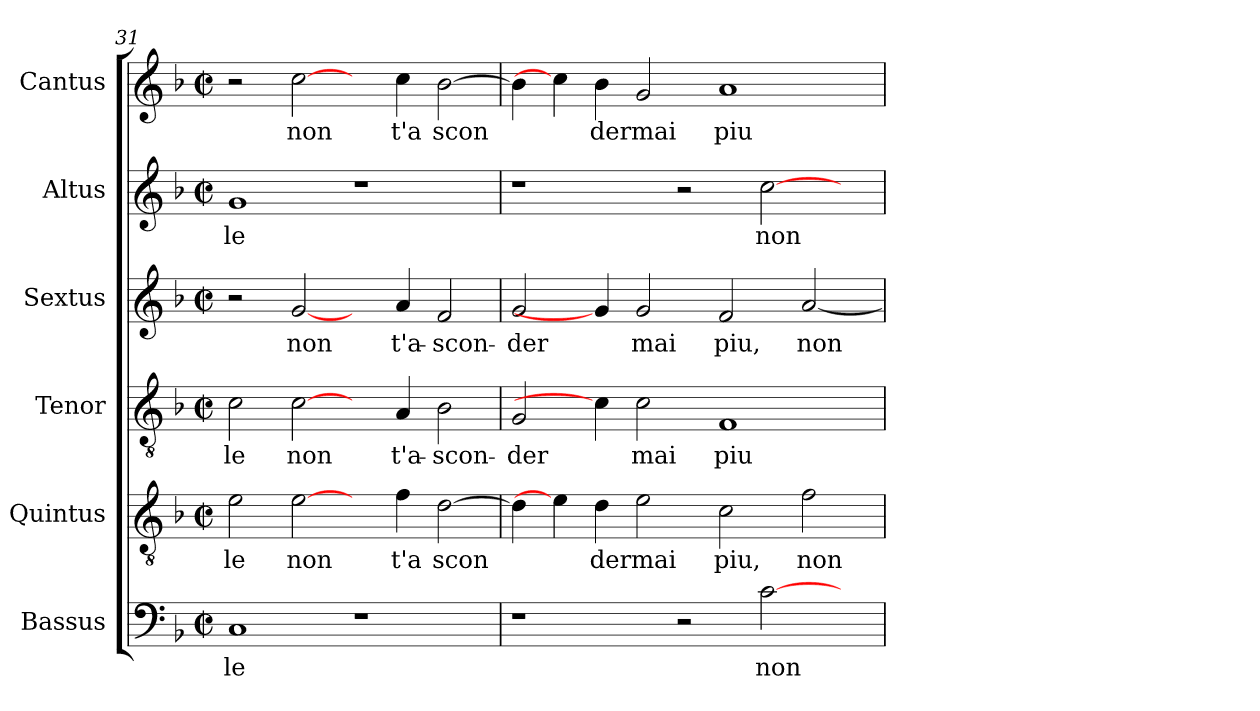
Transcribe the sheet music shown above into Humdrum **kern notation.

**kern	**text	**kern	**text	**kern	**text	**kern	**text	**kern	**text	**kern	**text
*part6	*part6	*part5	*part5	*part4	*part4	*part3	*part3	*part2	*part2	*part1	*part1
*staff6	*staff6	*staff5	*staff5	*staff4	*staff4	*staff3	*staff3	*staff2	*staff2	*staff1	*staff1
*I"Bassus	*	*I"Quintus	*	*I"Tenor	*	*I"Sextus	*	*I"Altus	*	*I"Cantus	*
*clefF4	*	*clefGv2	*	*clefGv2	*	*clefG2	*	*clefG2	*	*clefG2	*
*k[b-]	*	*k[b-]	*	*k[b-]	*	*k[b-]	*	*k[b-]	*	*k[b-]	*
*F:	*	*F:	*	*F:	*	*F:	*	*F:	*	*F:	*
*M2/2	*	*M2/2	*	*M2/2	*	*M2/2	*	*M2/2	*	*M2/2	*
*met(c|)	*	*met(c|)	*	*met(c|)	*	*met(c|)	*	*met(c|)	*	*met(c|)	*
=31	=31	=31	=31	=31	=31	=31	=31	=31	=31	=31	=31
!	!LO:LY:b:cj	!	!LO:LY:b:cj	!	!LO:LY:b:cj	!	!	!	!LO:LY:b:cj	!	!
1C	le	2e\	le	2c\	-le	2r	.	1g	le	2r	.
!	!	!	!LO:LY:b:cj	!	!LO:LY:b:cj	!	!LO:LY:b:cj	!	!	!	!LO:LY:b:cj
.	.	[2e\	non	[2c\	non	[2g/	non	.	.	[2cc\	non
1r	.	4ryy	.	4ryy	.	4ryy	.	1r	.	4ryy	.
!	!	!	!LO:LY:b:cj	!	!LO:LY:b:cj	!	!LO:LY:b:cj	!	!	!	!LO:LY:b:cj
.	.	4f\	t'a	4A/	t'a-	4a/	t'a-	.	.	4cc\	t'a
!	!	!	!LO:LY:b:cj	!	!LO:LY:b:cj	!	!LO:LY:b:cj	!	!	!	!LO:LY:b:cj
.	.	[>2d\	scon	2B-\	-scon-	2f/	-scon-	.	.	[>2b-\	scon
=32	=32	=32	=32	=32	=32	=32	=32	=32	=32	=32	=32
!	!	!	!LO:LY:b:cj	!	!LO:LY:b:cj	!	!LO:LY:b:cj	!	!	!	!LO:LY:b:cj
1r	.	4d\]	.	2G/	-der	2g/	-der	1r	.	4b-\]	.
.	.	4e\]	.	.	.	.	.	.	.	4cc\]	.
!	!	!	!LO:LY:b:cj	!	!	!	!	!	!	!	!LO:LY:b:cj
.	.	4d\	der	4c\]	.	4g/]	.	.	.	4b-\	der
!	!	!	!LO:LY:b:cj	!	!LO:LY:b:cj	!	!LO:LY:b:cj	!	!	!	!LO:LY:b:cj
.	.	2e\	mai	2c\	mai	2g/	mai	.	.	2g/	mai
2r	.	.	.	.	.	.	.	2r	.	.	.
!	!	!	!LO:LY:b:cj	!	!LO:LY:b:cj	!	!LO:LY:b:cj	!	!	!	!LO:LY:b:cj
.	.	2c\	piu,	1F	piu	2f/	piu,	.	.	1a	piu
!	!LO:LY:b:cj	!	!	!	!	!	!	!	!LO:LY:b:cj	!	!
[>2c\	non	.	.	.	.	.	.	[>2cc\	non	.	.
!	!	!	!LO:LY:b:cj	!	!	!	!LO:LY:b:cj	!	!	!	!
.	.	2f\	non	.	.	[<2a/	non	.	.	.	.
4ryy	.	.	.	.	.	.	.	4ryy	.	.	.
=	=	=	=	=	=	=	=	=	=	=	=
*-	*-	*-	*-	*-	*-	*-	*-	*-	*-	*-	*-
